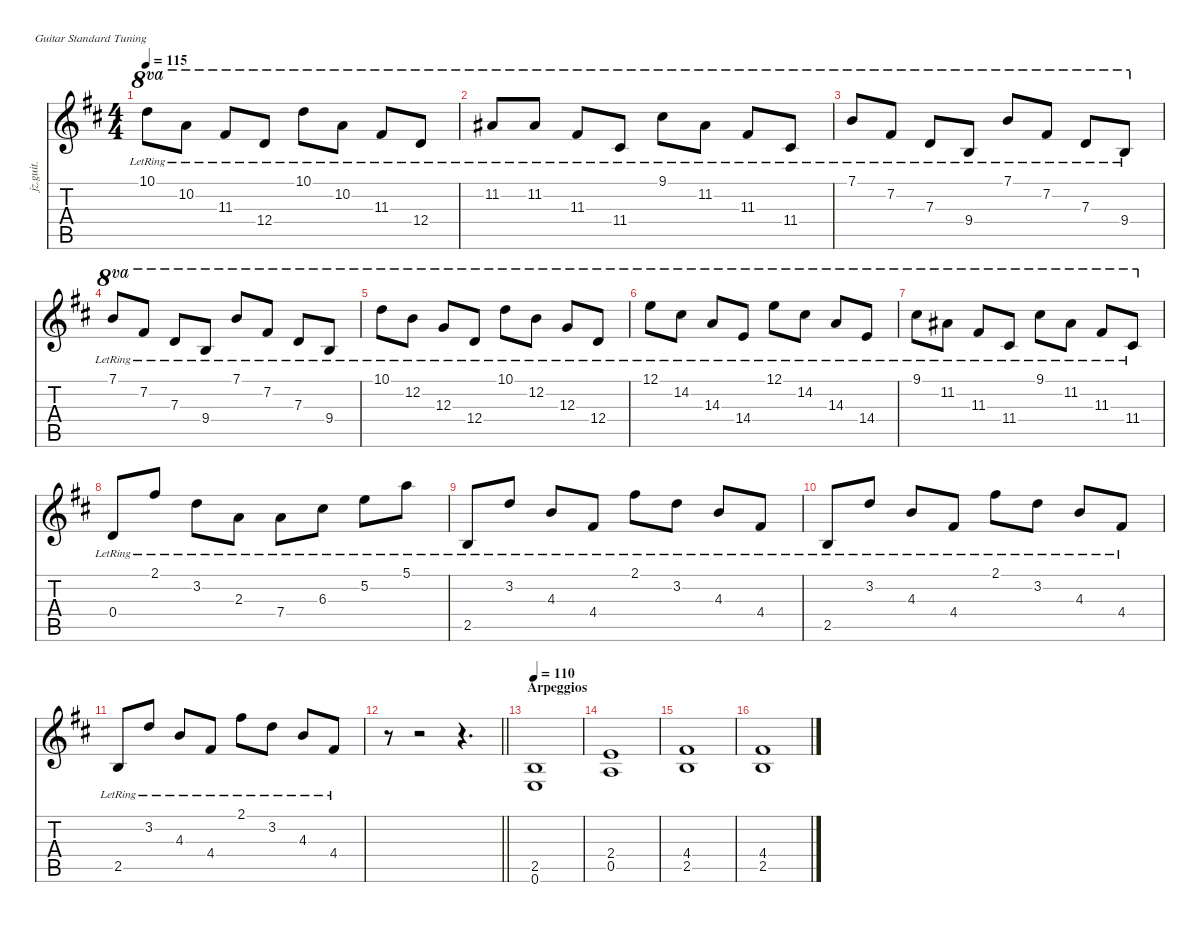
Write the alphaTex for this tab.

\defaultSystemsLayout 4
\hideDynamics
\bracketExtendMode nobrackets
\track ("Jason Rhythm" "jz.guit.") {instrument electricguitarjazz}
\staff {score tabs}
\tuning (E4 B3 G3 D3 A2 E2)
\ts (4 4)
\tempo 115
\clef g2
\ks bminor
10.1{lr acc forcenatural}.8{ot 8va dy f} 10.2{lr acc forcenatural}.8{ot 8va} 11.3{lr acc #}.8{ot 8va} 12.4{lr acc forcenatural}.8{ot 8va} 10.1{lr acc forcenatural}.8{ot 8va} 10.2{lr acc forcenatural}.8{ot 8va} 11.3{lr acc #}.8{ot 8va} 12.4{lr acc forcenatural}.8{ot 8va} |
11.2{lr acc #}.8{ot 8va} 11.2{lr acc #}.8{ot 8va} 11.3{lr acc #}.8{ot 8va} 11.4{lr acc #}.8{ot 8va} 9.1{lr acc #}.8{ot 8va} 11.2{lr acc #}.8{ot 8va} 11.3{lr acc #}.8{ot 8va} 11.4{lr acc #}.8{ot 8va} |
7.1{lr acc forcenatural}.8{ot 8va} 7.2{lr acc #}.8{ot 8va} 7.3{lr acc forcenatural}.8{ot 8va} 9.4{lr acc forcenatural}.8{ot 8va} 7.1{lr acc forcenatural}.8{ot 8va} 7.2{lr acc #}.8{ot 8va} 7.3{lr acc forcenatural}.8{ot 8va} 9.4{lr acc forcenatural}.8{ot 8va} |
7.1{lr acc forcenatural}.8{ot 8va} 7.2{lr acc #}.8{ot 8va} 7.3{lr acc forcenatural}.8{ot 8va} 9.4{lr acc forcenatural}.8{ot 8va} 7.1{lr acc forcenatural}.8{ot 8va} 7.2{lr acc #}.8{ot 8va} 7.3{lr acc forcenatural}.8{ot 8va} 9.4{lr acc forcenatural}.8{ot 8va} |
10.1{lr acc forcenatural}.8{ot 8va} 12.2{lr acc forcenatural}.8{ot 8va} 12.3{lr acc forcenatural}.8{ot 8va} 12.4{lr acc forcenatural}.8{ot 8va} 10.1{lr acc forcenatural}.8{ot 8va} 12.2{lr acc forcenatural}.8{ot 8va} 12.3{lr acc forcenatural}.8{ot 8va} 12.4{lr acc forcenatural}.8{ot 8va} |
12.1{lr acc forcenatural}.8{ot 8va} 14.2{lr acc #}.8{ot 8va} 14.3{lr acc forcenatural}.8{ot 8va} 14.4{lr acc forcenatural}.8{ot 8va} 12.1{lr acc forcenatural}.8{ot 8va} 14.2{lr acc #}.8{ot 8va} 14.3{lr acc forcenatural}.8{ot 8va} 14.4{lr acc forcenatural}.8{ot 8va} |
9.1{lr acc #}.8{ot 8va} 11.2{lr acc #}.8{ot 8va} 11.3{lr acc #}.8{ot 8va} 11.4{lr acc #}.8{ot 8va} 9.1{lr acc #}.8{ot 8va} 11.2{lr acc #}.8{ot 8va} 11.3{lr acc #}.8{ot 8va} 11.4{lr acc #}.8{ot 8va} |
0.4{lr acc forcenatural}.8 2.1{lr acc #}.8 3.2{lr acc forcenatural}.8 2.3{lr acc forcenatural}.8 7.4{lr acc forcenatural}.8 6.3{lr acc #}.8 5.2{lr acc forcenatural}.8 5.1{lr acc forcenatural}.8 |
2.5{lr acc forcenatural}.8 3.2{lr acc forcenatural}.8 4.3{lr acc forcenatural}.8 4.4{lr acc #}.8 2.1{lr acc #}.8 3.2{lr acc forcenatural}.8 4.3{lr acc forcenatural}.8 4.4{lr acc #}.8 |
2.5{lr acc forcenatural}.8 3.2{lr acc forcenatural}.8 4.3{lr acc forcenatural}.8 4.4{lr acc #}.8 2.1{lr acc #}.8 3.2{lr acc forcenatural}.8 4.3{lr acc forcenatural}.8 4.4{lr acc #}.8 |
2.5{lr acc forcenatural}.8 3.2{lr acc forcenatural}.8 4.3{lr acc forcenatural}.8 4.4{lr acc #}.8 2.1{lr acc #}.8 3.2{lr acc forcenatural}.8 4.3{lr acc forcenatural}.8 4.4{lr acc #}.8 |
\barLineRight lightlight
r.8 r.2 r.4{d} |
\section ("" "Arpeggios")
\tempo 110
(2.5{acc forcenatural} 0.6{acc forcenatural}).1{instrument distortionguitar} |
(2.4{acc forcenatural} 0.5{acc forcenatural}).1 |
(4.4{acc #} 2.5{acc forcenatural}).1 |
(4.4{acc #} 2.5{acc forcenatural}).1
